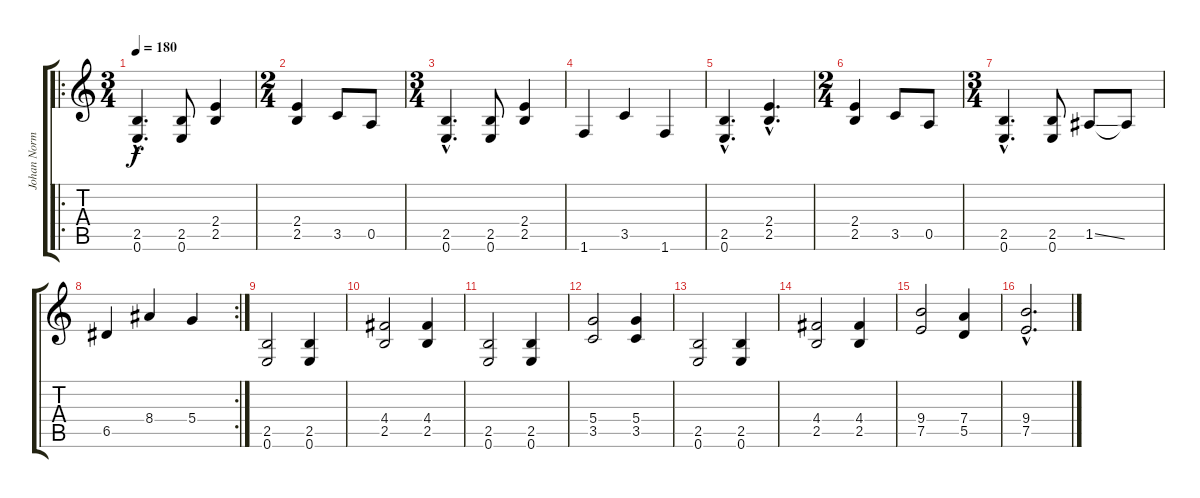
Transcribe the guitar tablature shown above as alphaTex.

\track ("Johan Norman (RYTHYM)" "Johan Norm") {instrument distortionguitar}
\staff {score tabs}
\tuning (E4 B3 G3 D3 A2 E2) {hide}
\ro
\ts (3 4)
\tempo 180
\clef g2
\ks c
(2.5{hac} 0.6{hac}).4{d dy f} (2.5 0.6).8 (2.4 2.5).4 |
\ts (2 4)
(2.4 2.5).4 3.5.8 0.5.8 |
\ts (3 4)
(2.5{hac} 0.6{hac}).4{d} (2.5 0.6).8 (2.4 2.5).4 |
1.6.4 3.5.4 1.6.4 |
(2.5{hac} 0.6{hac}).4{d} (2.4{hac} 2.5{hac}).4{d} |
\ts (2 4)
(2.4 2.5).4 3.5.8 0.5.8 |
\ts (3 4)
(2.5{hac} 0.6{hac}).4{d} (2.5 0.6).8 1.5{ss}.8 1.5{t}.8 |
\rc 2
6.5.4 8.4.4 5.4.4 |
(2.5 0.6).2 (2.5 0.6).4 |
(4.4 2.5).2 (4.4 2.5).4 |
(2.5 0.6).2 (2.5 0.6).4 |
(5.4 3.5).2 (5.4 3.5).4 |
(2.5 0.6).2 (2.5 0.6).4 |
(4.4 2.5).2 (4.4 2.5).4 |
(9.4 7.5).2 (7.4 5.5).4 |
(9.4{hac} 7.5{hac}).2{d}
